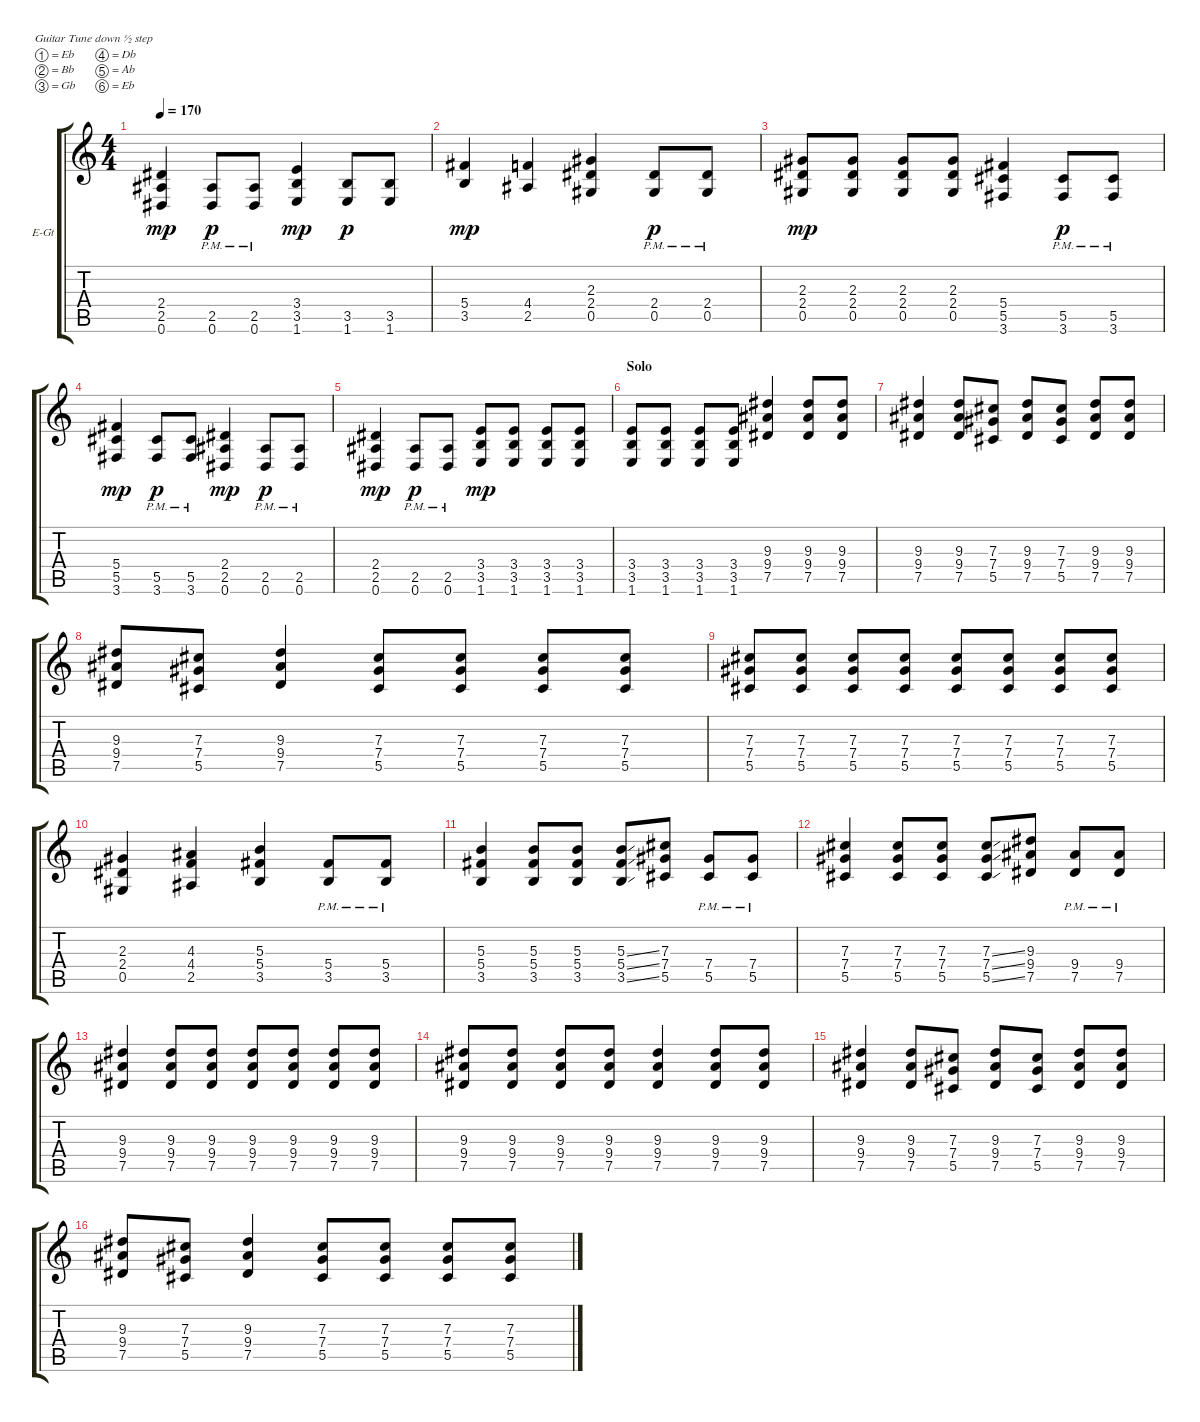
\defaultSystemsLayout 4
\bracketExtendMode groupsimilarinstruments
\firstSystemTrackNameOrientation horizontal
\otherSystemsTrackNameOrientation horizontal
\track ("Headmaster - Rhythm" "E-Gt") {instrument distortionguitar}
\staff {score tabs}
\tuning (Eb4 Bb3 Gb3 Db3 Ab2 Eb2)
\ts (4 4)
\tempo 170
\clef g2
\ks c
(2.4 2.5 0.6).4{dy mp} (0.6{pm} 2.5{pm}).8{dy p} (0.6{pm} 2.5{pm}).8 (1.6 3.5 3.4).4{dy mp} (3.5 1.6).8{dy p} (1.6 3.5).8 |
(5.4 3.5).4{dy mp} (4.4 2.5).4 (2.3 2.4 0.5).4 (2.4{pm} 0.5{pm}).8{dy p} (2.4{pm} 0.5{pm}).8 |
(2.3 2.4 0.5).8{dy mp} (2.3 2.4 0.5).8 (2.3 2.4 0.5).8 (2.3 2.4 0.5).8 (5.4 5.5 3.6).4 (5.5{pm} 3.6{pm}).8{dy p} (5.5{pm} 3.6{pm}).8 |
(5.4 5.5 3.6).4{dy mp} (5.5{pm} 3.6{pm}).8{dy p} (5.5{pm} 3.6{pm}).8 (2.4 2.5 0.6).4{dy mp} (0.6{pm} 2.5{pm}).8{dy p} (0.6{pm} 2.5{pm}).8 |
(2.4 2.5 0.6).4{dy mp} (0.6{pm} 2.5{pm}).8{dy p} (0.6{pm} 2.5{pm}).8 (1.6 3.5 3.4).8{dy mp} (3.4 1.6 3.5).8 (3.4 1.6 3.5).8 (3.4 1.6 3.5).8 |
\section ("" "Solo")
(1.6 3.5 3.4).8 (3.4 1.6 3.5).8 (3.4 1.6 3.5).8 (3.4 1.6 3.5).8 (9.3 9.4 7.5).4 (9.3 9.4 7.5).8 (9.3 9.4 7.5).8 |
(9.3 9.4 7.5).4 (9.3 9.4 7.5).8 (7.3 7.4 5.5).8 (9.3 9.4 7.5).8 (7.3 7.4 5.5).8 (9.3 9.4 7.5).8 (9.3 9.4 7.5).8 |
(9.3 9.4 7.5).8 (7.3 7.4 5.5).8 (9.3 9.4 7.5).4 (7.3 7.4 5.5).8 (7.3 7.4 5.5).8 (7.3 7.4 5.5).8 (7.3 7.4 5.5).8 |
(7.3 7.4 5.5).8 (7.3 7.4 5.5).8 (7.3 7.4 5.5).8 (7.3 7.4 5.5).8 (7.3 7.4 5.5).8 (7.3 7.4 5.5).8 (7.3 7.4 5.5).8 (7.3 7.4 5.5).8 |
(2.3 2.4 0.5).4 (4.3 4.4 2.5).4 (5.3 5.4 3.5).4 (5.4{pm} 3.5{pm}).8 (5.4{pm} 3.5{pm}).8 |
(5.3 5.4 3.5).4 (5.3 5.4 3.5).8 (5.3 5.4 3.5).8 (5.3{ss} 5.4{ss} 3.5{ss}).8 (7.3 7.4 5.5).8 (7.4{pm} 5.5{pm}).8 (7.4{pm} 5.5{pm}).8 |
(7.3 7.4 5.5).4 (7.3 7.4 5.5).8 (7.3 7.4 5.5).8 (7.3{ss} 7.4{ss} 5.5{ss}).8 (9.3 9.4 7.5).8 (9.4{pm} 7.5{pm}).8 (9.4{pm} 7.5{pm}).8 |
(9.3 9.4 7.5).4 (9.3 9.4 7.5).8 (9.3 9.4 7.5).8 (9.3 9.4 7.5).8 (9.3 9.4 7.5).8 (9.3 9.4 7.5).8 (9.3 9.4 7.5).8 |
(7.5 9.4 9.3).8 (9.4 7.5 9.3).8 (9.4 7.5 9.3).8 (9.4 7.5 9.3).8 (9.3 9.4 7.5).4 (9.3 9.4 7.5).8 (9.3 9.4 7.5).8 |
(9.3 9.4 7.5).4 (9.3 9.4 7.5).8 (7.3 7.4 5.5).8 (9.3 9.4 7.5).8 (7.3 7.4 5.5).8 (9.3 9.4 7.5).8 (9.3 9.4 7.5).8 |
(9.3 9.4 7.5).8 (7.3 7.4 5.5).8 (9.3 9.4 7.5).4 (7.3 7.4 5.5).8 (7.3 7.4 5.5).8 (7.3 7.4 5.5).8 (7.3 7.4 5.5).8
